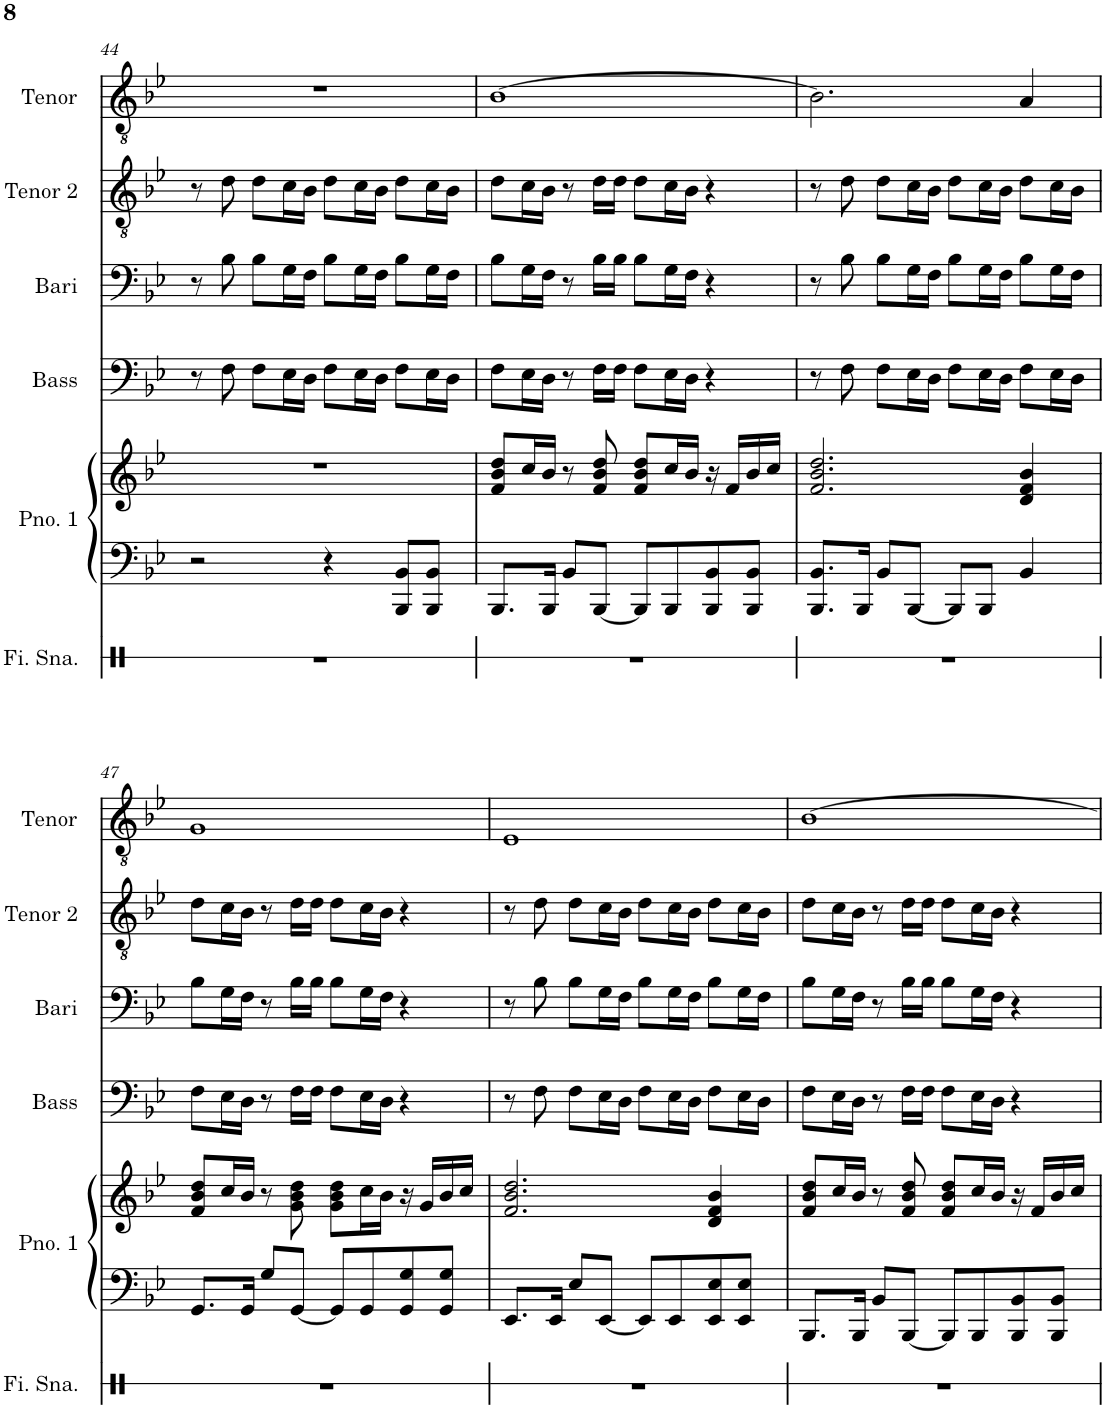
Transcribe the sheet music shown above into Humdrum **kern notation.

**kern	**kern	**kern	**kern	**kern	**kern	**kern
*part6	*part5	*part5	*part4	*part3	*part2	*part1
*staff7	*staff6	*staff5	*staff4	*staff3	*staff2	*staff1
*I"Finger Snap	*I"Piano 1	*	*I"Bass	*I"Baritone	*I"Tenor 2	*I"Tenor
*I'Fi. Sna.	*I'Pno. 1	*	*I'Bass	*I'Bari	*I'Tenor 2	*I'Tenor
!!LO:PB:g=z
*clefX	*clefF4	*clefG2	*clefF4	*clefF4	*clefGv2	*clefGv2
*k[]	*k[b-e-]	*k[b-e-]	*k[b-e-]	*k[b-e-]	*k[b-e-]	*k[b-e-]
*M4/4	*M4/4	*M4/4	*M4/4	*M4/4	*M4/4	*M4/4
=44	=44	=44	=44	=44	=44	=44
1r	2r	1r	8r	8r	8r	1r
.	.	.	8F\	8B-\	8d\	.
.	.	.	8F\L	8B-\L	8d\L	.
.	.	.	16E-\L	16G\L	16c\L	.
.	.	.	16D\JJ	16F\JJ	16B-\JJ	.
.	4r	.	8F\L	8B-\L	8d\L	.
.	.	.	16E-\L	16G\L	16c\L	.
.	.	.	16D\JJ	16F\JJ	16B-\JJ	.
.	8BBB-/ 8BB-/L	.	8F\L	8B-\L	8d\L	.
.	8BBB-/ 8BB-/J	.	16E-\L	16G\L	16c\L	.
.	.	.	16D\JJ	16F\JJ	16B-\JJ	.
=45	=45	=45	=45	=45	=45	=45
1r	8.BBB-/L	8f/ 8b-/ 8dd/L	8F\L	8B-\L	8d\L	[1B-
.	.	16cc/L	16E-\L	16G\L	16c\L	.
.	16BBB-/Jk	16b-/JJ	16D\JJ	16F\JJ	16B-\JJ	.
.	8BB-/L	8r	8r	8r	8r	.
.	[8BBB-/J	8f/ 8b-/ 8dd/	16F\LL	16B-\LL	16d\LL	.
.	.	.	16F\JJ	16B-\JJ	16d\JJ	.
.	8BBB-/L]	8f/ 8b-/ 8dd/L	8F\L	8B-\L	8d\L	.
.	8BBB-/	16cc/L	16E-\L	16G\L	16c\L	.
.	.	16b-/JJ	16D\JJ	16F\JJ	16B-\JJ	.
.	8BBB-/ 8BB-/	16r	4r	4r	4r	.
.	.	16f/LL	.	.	.	.
.	8BBB-/ 8BB-/J	16b-/	.	.	.	.
.	.	16cc/JJ	.	.	.	.
=46	=46	=46	=46	=46	=46	=46
1r	8.BBB-/ 8.BB-/L	2.f/ 2.b-/ 2.dd/	8r	8r	8r	2.B-\]
.	.	.	8F\	8B-\	8d\	.
.	16BBB-/Jk	.	.	.	.	.
.	8BB-/L	.	8F\L	8B-\L	8d\L	.
.	[8BBB-/J	.	16E-\L	16G\L	16c\L	.
.	.	.	16D\JJ	16F\JJ	16B-\JJ	.
.	8BBB-/L]	.	8F\L	8B-\L	8d\L	.
.	8BBB-/J	.	16E-\L	16G\L	16c\L	.
.	.	.	16D\JJ	16F\JJ	16B-\JJ	.
.	4BB-/	4d/ 4f/ 4b-/	8F\L	8B-\L	8d\L	4A/
.	.	.	16E-\L	16G\L	16c\L	.
.	.	.	16D\JJ	16F\JJ	16B-\JJ	.
!!LO:LB:g=z
=47	=47	=47	=47	=47	=47	=47
1r	8.GG/L	8f/ 8b-/ 8dd/L	8F\L	8B-\L	8d\L	1G
.	.	16cc/L	16E-\L	16G\L	16c\L	.
.	16GG/Jk	16b-/JJ	16D\JJ	16F\JJ	16B-\JJ	.
.	8G/L	8r	8r	8r	8r	.
.	[8GG/J	8g\ 8b-\ 8dd\	16F\LL	16B-\LL	16d\LL	.
.	.	.	16F\JJ	16B-\JJ	16d\JJ	.
.	8GG/L]	8g\ 8b-\ 8dd\L	8F\L	8B-\L	8d\L	.
.	8GG/	16cc\L	16E-\L	16G\L	16c\L	.
.	.	16b-\JJ	16D\JJ	16F\JJ	16B-\JJ	.
.	8GG/ 8G/	16r	4r	4r	4r	.
.	.	16g/LL	.	.	.	.
.	8GG/ 8G/J	16b-/	.	.	.	.
.	.	16cc/JJ	.	.	.	.
=48	=48	=48	=48	=48	=48	=48
1r	8.EE-/L	2.f/ 2.b-/ 2.dd/	8r	8r	8r	1E-
.	.	.	8F\	8B-\	8d\	.
.	16EE-/Jk	.	.	.	.	.
.	8E-/L	.	8F\L	8B-\L	8d\L	.
.	[8EE-/J	.	16E-\L	16G\L	16c\L	.
.	.	.	16D\JJ	16F\JJ	16B-\JJ	.
.	8EE-/L]	.	8F\L	8B-\L	8d\L	.
.	8EE-/	.	16E-\L	16G\L	16c\L	.
.	.	.	16D\JJ	16F\JJ	16B-\JJ	.
.	8EE-/ 8E-/	4d/ 4f/ 4b-/	8F\L	8B-\L	8d\L	.
.	8EE-/ 8E-/J	.	16E-\L	16G\L	16c\L	.
.	.	.	16D\JJ	16F\JJ	16B-\JJ	.
=49	=49	=49	=49	=49	=49	=49
1r	8.BBB-/L	8f/ 8b-/ 8dd/L	8F\L	8B-\L	8d\L	[1B-
.	.	16cc/L	16E-\L	16G\L	16c\L	.
.	16BBB-/Jk	16b-/JJ	16D\JJ	16F\JJ	16B-\JJ	.
.	8BB-/L	8r	8r	8r	8r	.
.	[8BBB-/J	8f/ 8b-/ 8dd/	16F\LL	16B-\LL	16d\LL	.
.	.	.	16F\JJ	16B-\JJ	16d\JJ	.
.	8BBB-/L]	8f/ 8b-/ 8dd/L	8F\L	8B-\L	8d\L	.
.	8BBB-/	16cc/L	16E-\L	16G\L	16c\L	.
.	.	16b-/JJ	16D\JJ	16F\JJ	16B-\JJ	.
.	8BBB-/ 8BB-/	16r	4r	4r	4r	.
.	.	16f/LL	.	.	.	.
.	8BBB-/ 8BB-/J	16b-/	.	.	.	.
.	.	16cc/JJ	.	.	.	.
=	=	=	=	=	=	=
*-	*-	*-	*-	*-	*-	*-
